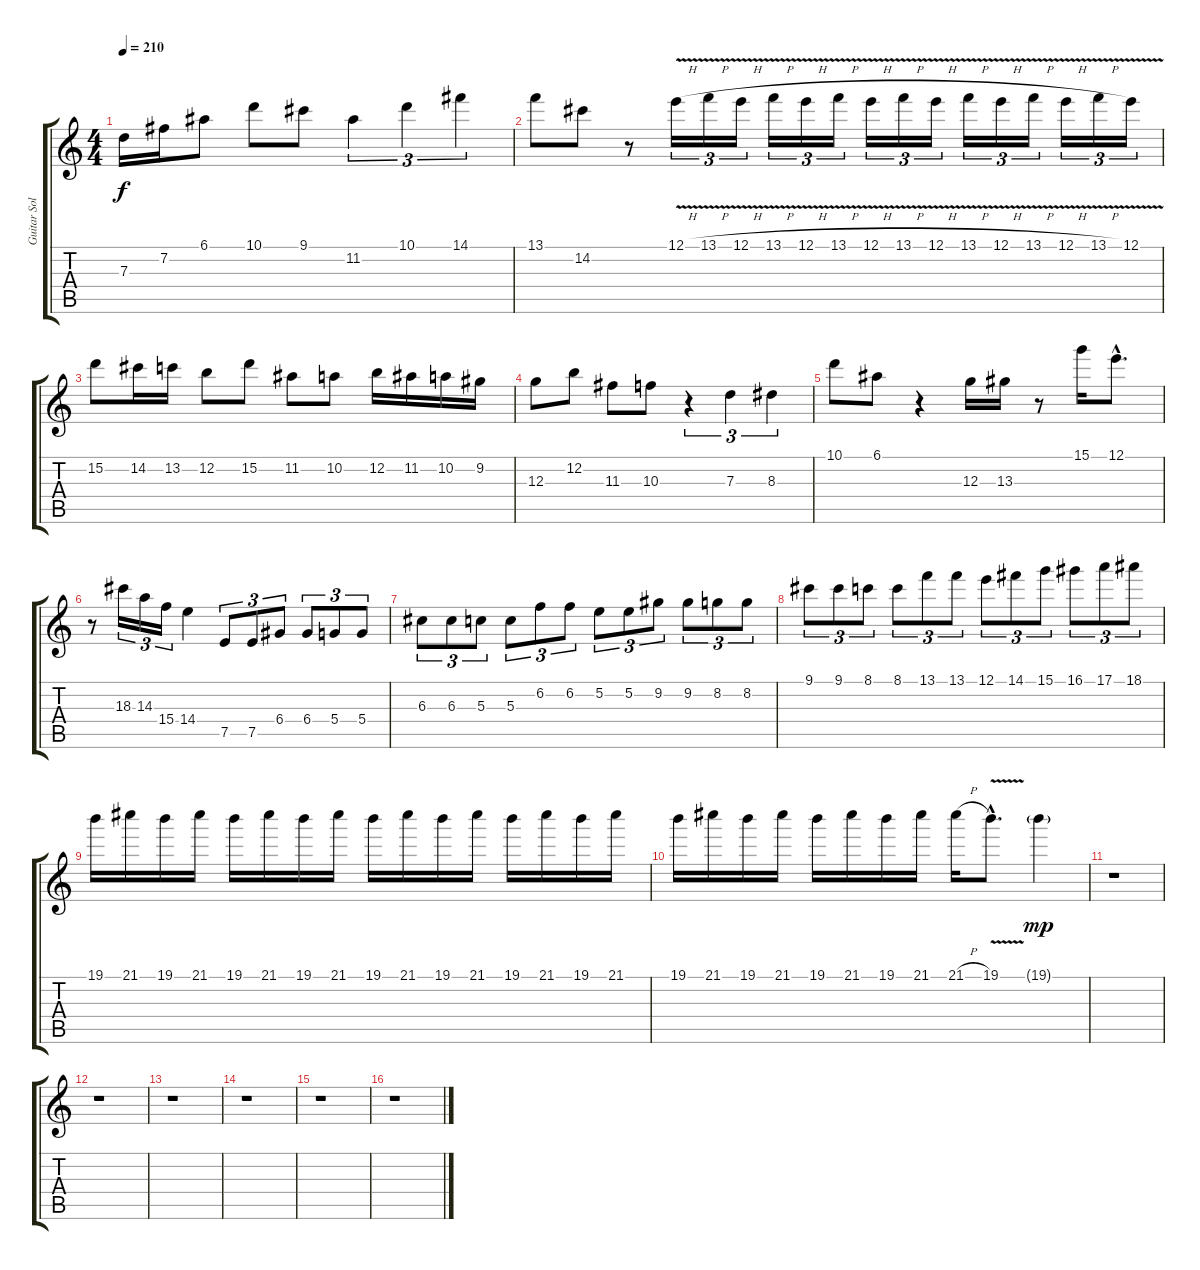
\track ("Guitar Solo" "Guitar Sol") {instrument distortionguitar}
\staff {score tabs}
\tuning (E4 B3 G3 D3 A2 E2) {hide}
\ts (4 4)
\tempo 210
\clef g2
\ks c
7.3.16{dy f} 7.2.16 6.1.8 10.1.8 9.1.8 11.2.4{tu (3 2)} 10.1.4{tu (3 2)} 14.1.4{tu (3 2)} |
13.1.8 14.2.8 r.8 12.1{v h}.16{tu (3 2)} 13.1{v h}.16{tu (3 2)} 12.1{v h}.16{tu (3 2)} 13.1{v h}.16{tu (3 2)} 12.1{v h}.16{tu (3 2)} 13.1{v h}.16{tu (3 2)} 12.1{v h}.16{tu (3 2)} 13.1{v h}.16{tu (3 2)} 12.1{v h}.16{tu (3 2)} 13.1{v h}.16{tu (3 2)} 12.1{v h}.16{tu (3 2)} 13.1{v h}.16{tu (3 2)} 12.1{v h}.16{tu (3 2)} 13.1{v h}.16{tu (3 2)} 12.1{v}.16{tu (3 2)} |
15.2.8 14.2.16 13.2.16 12.2.8 15.2.8 11.2.8 10.2.8 12.2.16 11.2.16 10.2.16 9.2.16 |
12.3.8 12.2.8 11.3.8 10.3.8 r.4{tu (3 2)} 7.3.4{tu (3 2)} 8.3.4{tu (3 2)} |
10.1.8 6.1.8 r.4 12.3.16 13.3.16 r.8 15.1.16 12.1{hac}.8{d} |
r.8 18.3.16{tu (3 2)} 14.3.16{tu (3 2)} 15.4.16{tu (3 2)} 14.4.4 7.5.8{tu (3 2)} 7.5.8{tu (3 2)} 6.4.8{tu (3 2)} 6.4.8{tu (3 2)} 5.4.8{tu (3 2)} 5.4.8{tu (3 2)} |
6.3.8{tu (3 2)} 6.3.8{tu (3 2)} 5.3.8{tu (3 2)} 5.3.8{tu (3 2)} 6.2.8{tu (3 2)} 6.2.8{tu (3 2)} 5.2.8{tu (3 2)} 5.2.8{tu (3 2)} 9.2.8{tu (3 2)} 9.2.8{tu (3 2)} 8.2.8{tu (3 2)} 8.2.8{tu (3 2)} |
9.1.8{tu (3 2)} 9.1.8{tu (3 2)} 8.1.8{tu (3 2)} 8.1.8{tu (3 2)} 13.1.8{tu (3 2)} 13.1.8{tu (3 2)} 12.1.8{tu (3 2)} 14.1.8{tu (3 2)} 15.1.8{tu (3 2)} 16.1.8{tu (3 2)} 17.1.8{tu (3 2)} 18.1.8{tu (3 2)} |
19.1.16 21.1.16 19.1.16 21.1.16 19.1.16 21.1.16 19.1.16 21.1.16 19.1.16 21.1.16 19.1.16 21.1.16 19.1.16 21.1.16 19.1.16 21.1.16 |
19.1.16 21.1.16 19.1.16 21.1.16 19.1.16 21.1.16 19.1.16 21.1.16 21.1{h}.16 19.1{v hac}.8{d} 19.1{g}.4{dy mp} |
r.1 |
r.1 |
r.1 |
r.1 |
r.1 |
r.1
